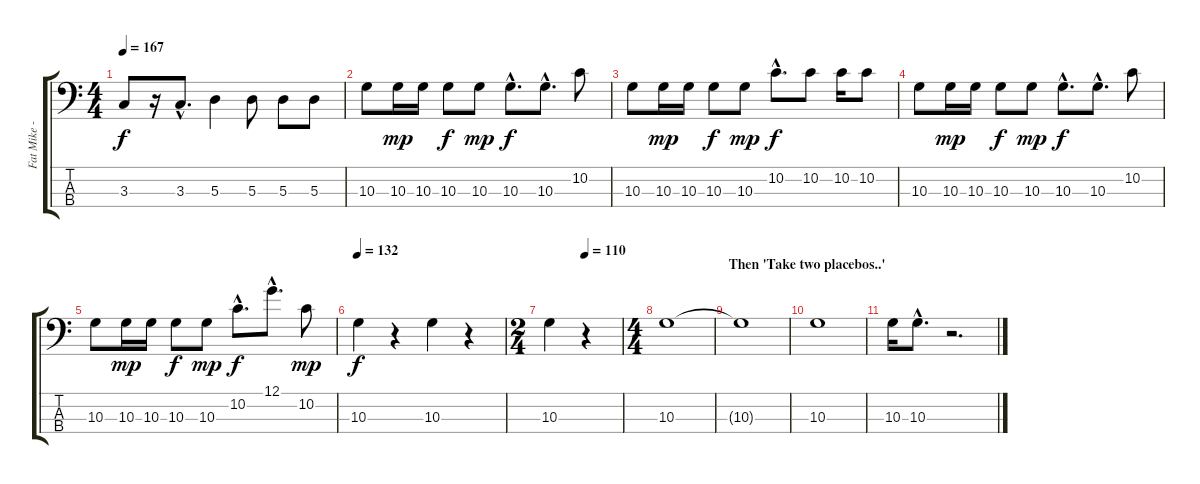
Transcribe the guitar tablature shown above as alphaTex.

\track ("Fat Mike - Bass" "Fat Mike -") {instrument electricbasspick}
\staff {score tabs}
\tuning (G2 D2 A1 E1) {hide}
\ts (4 4)
\tempo 167
\clef f4
\ks c
3.3.8{dy f} r.16 3.3{hac}.8{d} 5.3.4 5.3.8 5.3.8 5.3.8 |
10.3.8 10.3.16{dy mp} 10.3.16 10.3.8{dy f} 10.3.8{dy mp} 10.3{hac}.8{d dy f} 10.3{hac}.8{d} 10.2.8 |
10.3.8 10.3.16{dy mp} 10.3.16 10.3.8{dy f} 10.3.8{dy mp} 10.2{hac}.8{d dy f} 10.2.8 10.2.16 10.2.8 |
10.3.8 10.3.16{dy mp} 10.3.16 10.3.8{dy f} 10.3.8{dy mp} 10.3{hac}.8{d dy f} 10.3{hac}.8{d} 10.2.8 |
10.3.8 10.3.16{dy mp} 10.3.16 10.3.8{dy f} 10.3.8{dy mp} 10.2{hac}.8{d dy f} 12.1{hac}.8{d} 10.2.8{dy mp} |
\tempo 132
10.3.4{dy f} r.4 10.3.4 r.4 |
\ts (2 4)
\tempo (110 0.5)
10.3.4 r.4 |
\ts (4 4)
10.3.1 |
\section ("" "Then 'Take two placebos..'")
10.3{t}.1 |
10.3.1 |
10.3.16 10.3{hac}.8{d} r.2{d}
